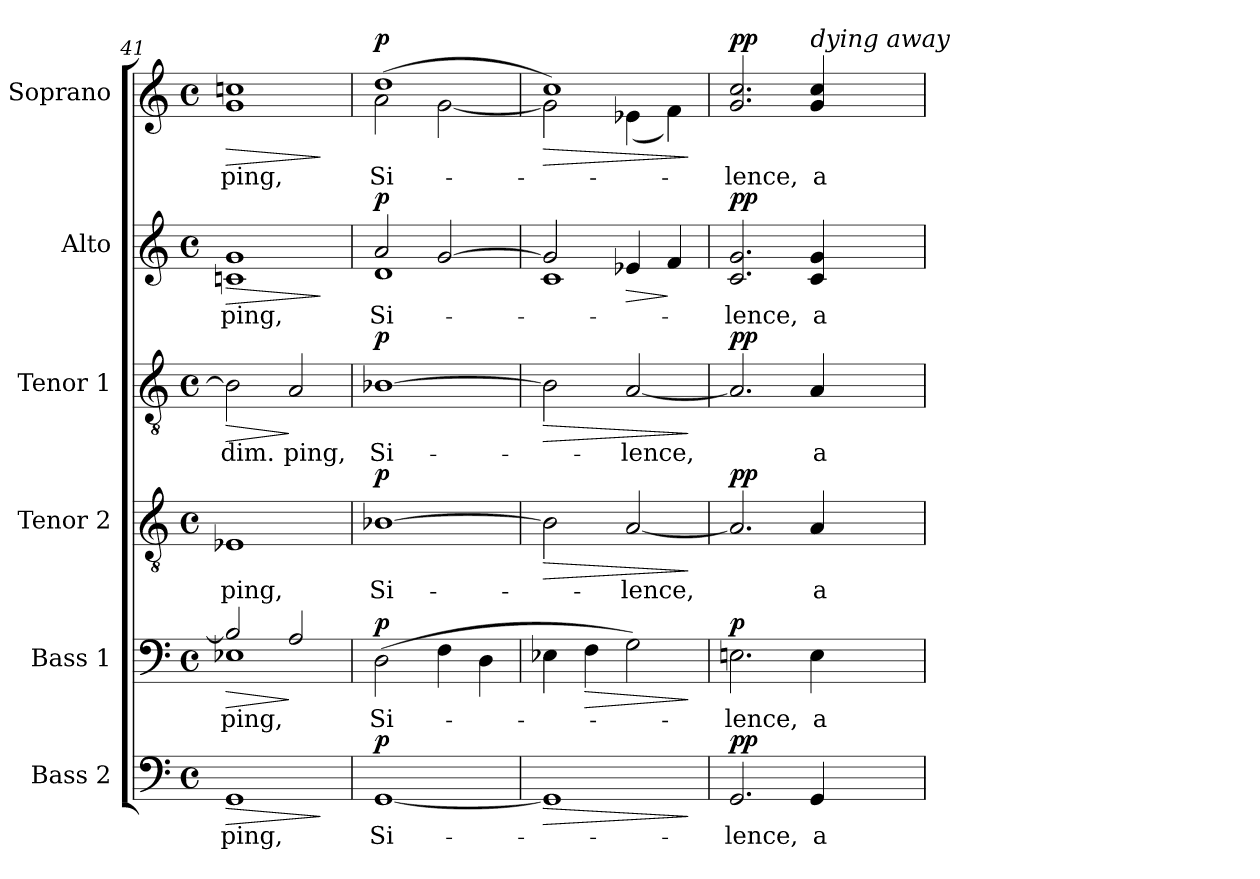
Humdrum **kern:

**kern	**text	**dynam	**kern	**text	**dynam	**kern	**text	**dynam	**kern	**text	**dynam	**kern	**text	**dynam	**kern	**text	**dynam
*part6	*part6	*part6	*part5	*part5	*part5	*part4	*part4	*part4	*part3	*part3	*part3	*part2	*part2	*part2	*part1	*part1	*part1
*staff6	*staff6	*staff6	*staff5	*staff5	*staff5	*staff4	*staff4	*staff4	*staff3	*staff3	*staff3	*staff2	*staff2	*staff2	*staff1	*staff1	*staff1
*I"Bass 2	*	*	*I"Bass  1	*	*	*I"Tenor 2	*	*	*I"Tenor 1	*	*	*I"Alto	*	*	*I"Soprano	*	*
*I'B2.	*	*	*I'B1.	*	*	*I'T2.	*	*	*I'T1.	*	*	*I'A.	*	*	*I'S.	*	*
!!LO:LB:g=z
*clefF4	*	*	*clefF4	*	*	*clefGv2	*	*	*clefGv2	*	*	*clefG2	*	*	*clefG2	*	*
*	*	*	*	*	*	*ITrd7c12	*	*	*ITrd7c12	*	*	*	*	*	*	*	*
*k[]	*	*	*k[]	*	*	*k[]	*	*	*k[]	*	*	*k[]	*	*	*k[]	*	*
*C:	*	*	*C:	*	*	*C:	*	*	*C:	*	*	*C:	*	*	*C:	*	*
*M4/4	*	*	*M4/4	*	*	*M4/4	*	*	*M4/4	*	*	*M4/4	*	*	*M4/4	*	*
*met(c)	*	*	*met(c)	*	*	*met(c)	*	*	*met(c)	*	*	*met(c)	*	*	*met(c)	*	*
=41	=41	=41	=41	=41	=41	=41	=41	=41	=41	=41	=41	=41	=41	=41	=41	=41	=41
!	!LO:LY:b:color=#000000	!LO:HP:b	!	!	!	!	!	!	!	!	!	!	!	!	!	!	!
!	!	!	!	!LO:LY:b:color=#000000	!LO:HP:b	!	!	!	!	!	!	!	!	!	!	!	!
*	*	*	*^	*	*	*	*	*	*	*	*	*	*	*	*	*	*
!	!	!	!	!	!	!	!	!LO:LY:b:color=#000000	!	!	!	!	!	!	!	!	!	!
!	!	!	!	!	!	!	!	!	!	!	!LO:LY:b:color=#000000	!LO:HP:b	!	!	!	!	!	!
!	!	!	!	!	!	!	!	!	!	!	!	!	!	!LO:LY:b:color=#000000	!LO:HP:b	!	!	!
!	!	!	!	!	!	!	!	!	!	!	!	!	!	!	!	!	!LO:LY:b:color=#000000	!LO:HP:b
1GGi	-ping,	>	2B-i/]	1E-Xi	-ping,	>	1EE-Xi	-ping,	.	2BB-i\]	dim.	>	1cni 1gi	-ping,	>	1gi 1ccni	-ping,	>
!	!	!	!	!	!	!	!	!	!	!	!LO:LY:b:color=#000000	!	!	!	!	!	!	!
.	.	.	2Ai/	.	.	]	.	.	.	2AAi/	-ping,	]	.	.	.	.	.	.
*	*	*	*v	*v	*	*	*	*	*	*	*	*	*	*	*	*	*	*
.	.	]	.	.	.	.	.	.	.	.	.	.	.	]	.	.	]
=42	=42	=42	=42	=42	=42	=42	=42	=42	=42	=42	=42	=42	=42	=42	=42	=42	=42
!	!LO:LY:b:color=#000000	!	!	!	!	!	!	!	!	!	!	!	!	!	!	!	!
!	!	!	!	!LO:LY:b:color=#000000	!	!	!	!	!	!	!	!	!	!	!	!	!
!	!	!	!	!	!	!	!LO:LY:b:color=#000000	!	!	!	!	!	!	!	!	!	!
!	!	!	!	!	!	!	!	!	!	!LO:LY:b:color=#000000	!	!	!	!	!	!	!
!	!	!	!	!	!	!	!	!	!	!	!	!	!LO:LY:b:color=#000000	!	!	!	!
*	*	*	*	*	*	*	*	*	*	*	*	*^	*	*	*	*	*
!	!	!	!	!	!	!	!	!	!	!	!	!	!	!	!	!	!LO:LY:b:color=#000000	!
*	*	*	*	*	*	*	*	*	*	*	*	*	*	*	*	*^	*	*
[1GGi	Si-	p	(2Di\	Si-	p	[1BB-Xi	Si-	p	[1BB-Xi	Si-	p	2ai/	1di	Si-	p	(1ddi	2ai\	Si-	p
.	.	.	4Fi\	.	.	.	.	.	.	.	.	[2gi/	.	.	.	.	[2gi\	.	.
.	.	.	4Di\	.	.	.	.	.	.	.	.	.	.	.	.	.	.	.	.
=43	=43	=43	=43	=43	=43	=43	=43	=43	=43	=43	=43	=43	=43	=43	=43	=43	=43	=43	=43
!	!	!LO:HP:b	!	!	!	!	!	!LO:HP:b	!	!	!LO:HP:b	!	!	!	!	!	!	!	!LO:HP:b
1GGi]	.	>	4E-Xi\	.	.	2BB-i\]	.	>	2BB-i\]	.	>	2gi/]	1ci	.	.	1cci)	2gi\]	.	>
!	!	!	!	!	!LO:HP:b	!	!	!	!	!	!	!	!	!	!	!	!	!	!
.	.	.	4Fi\	.	>	.	.	.	.	.	.	.	.	.	.	.	.	.	.
!	!	!	!	!	!	!	!LO:LY:b:color=#000000	!	!	!	!	!	!	!	!	!	!	!	!
!	!	!	!	!	!	!	!	!	!	!LO:LY:b:color=#000000	!	!	!	!	!LO:HP:b	!	!	!	!
.	.	.	2Gi\)	.	.	[2AAi/	-lence,	.	[2AAi/	-lence,	.	4e-Xi/	.	.	>	.	(4e-Xi\	.	.
.	.	.	.	.	.	.	.	.	.	.	.	4fi/	.	.	]	.	4fi\)	.	.
*	*	*	*	*	*	*	*	*	*	*	*	*v	*v	*	*	*	*	*	*
*	*	*	*	*	*	*	*	*	*	*	*	*	*	*	*v	*v	*	*
.	.	]	.	.	]	.	.	]	.	.	]	.	.	.	.	.	]
=44	=44	=44	=44	=44	=44	=44	=44	=44	=44	=44	=44	=44	=44	=44	=44	=44	=44
!	!LO:LY:b:color=#000000	!	!	!	!	!	!	!	!	!	!	!	!	!	!	!	!
!	!	!	!	!LO:LY:b:color=#000000	!	!	!	!	!	!	!	!	!	!	!	!	!
!	!	!	!	!	!	!	!	!	!	!	!	!	!LO:LY:b:color=#000000	!	!	!	!
!	!	!	!	!	!	!	!	!	!	!	!	!	!	!	!	!LO:LY:b:color=#000000	!
2.GGi/	-lence,	pp	2.Eni\	-lence,	p	2.AAi/]	.	pp	2.AAi/]	.	pp	2.ci/ 2.gi	-lence,	pp	2.gi/ 2.cci	-lence,	pp
!	!LO:LY:b:color=#000000	!	!	!	!	!	!	!	!	!	!	!	!	!	!	!	!
!	!	!	!	!LO:LY:b:color=#000000	!	!	!	!	!	!	!	!	!	!	!	!	!
!	!	!	!	!	!	!	!LO:LY:b:color=#000000	!	!	!	!	!	!	!	!	!	!
!	!	!	!	!	!	!	!	!	!	!LO:LY:b:color=#000000	!	!	!	!	!	!	!
!	!	!	!	!	!	!	!	!	!	!	!	!	!LO:LY:b:color=#000000	!	!	!	!
!	!	!	!	!	!	!	!	!	!	!	!	!	!	!	!LO:TX:a:i:t=dying away	!	!
!	!	!	!	!	!	!	!	!	!	!	!	!	!	!	!	!LO:LY:b:color=#000000	!
4GGi/	a	.	4Ei\	a	.	4AAi/	a	.	4AAi/	a	.	4ci/ 4gi	a	.	4gi/ 4cci	a	.
=	=	=	=	=	=	=	=	=	=	=	=	=	=	=	=	=	=
*-	*-	*-	*-	*-	*-	*-	*-	*-	*-	*-	*-	*-	*-	*-	*-	*-	*-
